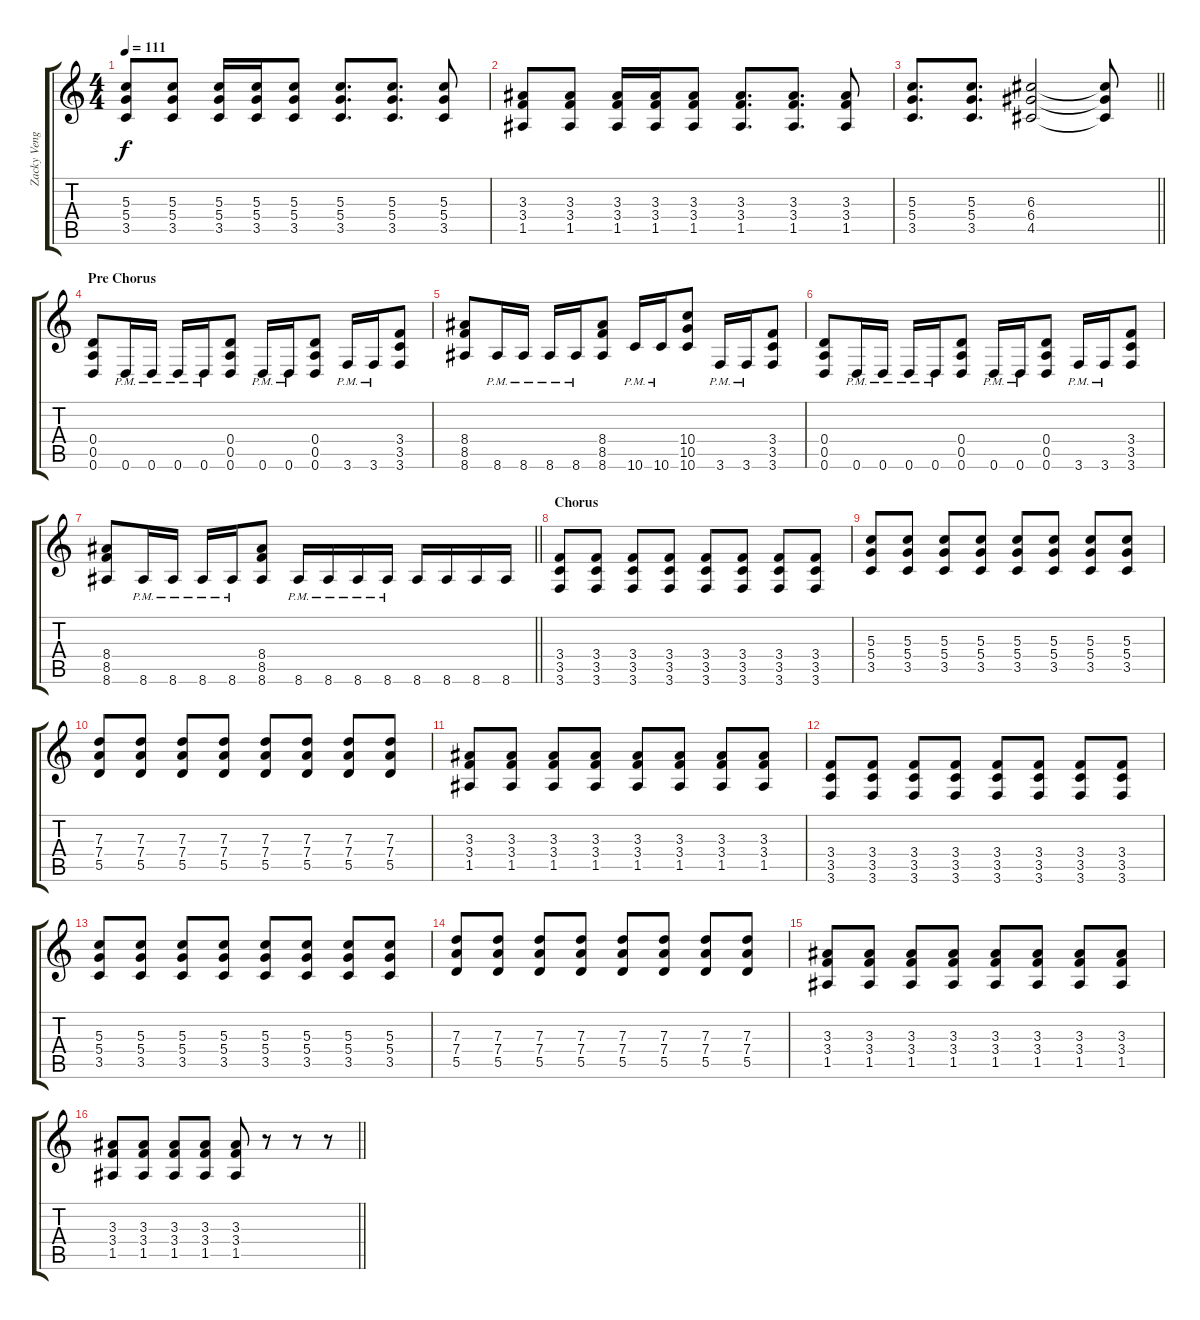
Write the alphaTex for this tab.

\track ("Zacky Vengeance" "Zacky Veng") {instrument distortionguitar}
\staff {score tabs}
\tuning (E4 B3 G3 D3 A2 D2) {hide}
\ts (4 4)
\tempo 111
\clef g2
\ks c
(5.3 5.4 3.5).8{dy f} (5.3 5.4 3.5).8 (5.3 5.4 3.5).16 (5.3 5.4 3.5).16 (5.3 5.4 3.5).8 (5.3 5.4 3.5).8{d} (5.3 5.4 3.5).8{d} (5.3 5.4 3.5).8 |
(3.3 3.4 1.5).8 (3.3 3.4 1.5).8 (3.3 3.4 1.5).16 (3.3 3.4 1.5).16 (3.3 3.4 1.5).8 (3.3 3.4 1.5).8{d} (3.3 3.4 1.5).8{d} (3.3 3.4 1.5).8 |
\barLineRight lightlight
(5.3 5.4 3.5).8{d} (5.3 5.4 3.5).8{d} (6.3 6.4 4.5).2 (6.3{t} 6.4{t} 4.5{t}).8 |
\section ("" "Pre Chorus")
(0.4 0.5 0.6).8 0.6{pm}.16 0.6{pm}.16 0.6{pm}.16 0.6{pm}.16 (0.4 0.5 0.6).8 0.6{pm}.16 0.6{pm}.16 (0.4 0.5 0.6).8 3.6{pm}.16 3.6{pm}.16 (3.4 3.5 3.6).8 |
(8.4 8.5 8.6).8 8.6{pm}.16 8.6{pm}.16 8.6{pm}.16 8.6{pm}.16 (8.4 8.5 8.6).8 10.6{pm}.16 10.6{pm}.16 (10.4 10.5 10.6).8 3.6{pm}.16 3.6{pm}.16 (3.4 3.5 3.6).8 |
(0.4 0.5 0.6).8 0.6{pm}.16 0.6{pm}.16 0.6{pm}.16 0.6{pm}.16 (0.4 0.5 0.6).8 0.6{pm}.16 0.6{pm}.16 (0.4 0.5 0.6).8 3.6{pm}.16 3.6{pm}.16 (3.4 3.5 3.6).8 |
\barLineRight lightlight
(8.4 8.5 8.6).8 8.6{pm}.16 8.6{pm}.16 8.6{pm}.16 8.6{pm}.16 (8.4 8.5 8.6).8 8.6{pm}.16 8.6{pm}.16 8.6{pm}.16 8.6{pm}.16 8.6.16 8.6.16 8.6.16 8.6.16 |
\section ("" "Chorus")
(3.4 3.5 3.6).8 (3.4 3.5 3.6).8 (3.4 3.5 3.6).8 (3.4 3.5 3.6).8 (3.4 3.5 3.6).8 (3.4 3.5 3.6).8 (3.4 3.5 3.6).8 (3.4 3.5 3.6).8 |
(5.3 5.4 3.5).8 (5.3 5.4 3.5).8 (5.3 5.4 3.5).8 (5.3 5.4 3.5).8 (5.3 5.4 3.5).8 (5.3 5.4 3.5).8 (5.3 5.4 3.5).8 (5.3 5.4 3.5).8 |
(7.3 7.4 5.5).8 (7.3 7.4 5.5).8 (7.3 7.4 5.5).8 (7.3 7.4 5.5).8 (7.3 7.4 5.5).8 (7.3 7.4 5.5).8 (7.3 7.4 5.5).8 (7.3 7.4 5.5).8 |
(3.3 3.4 1.5).8 (3.3 3.4 1.5).8 (3.3 3.4 1.5).8 (3.3 3.4 1.5).8 (3.3 3.4 1.5).8 (3.3 3.4 1.5).8 (3.3 3.4 1.5).8 (3.3 3.4 1.5).8 |
(3.4 3.5 3.6).8 (3.4 3.5 3.6).8 (3.4 3.5 3.6).8 (3.4 3.5 3.6).8 (3.4 3.5 3.6).8 (3.4 3.5 3.6).8 (3.4 3.5 3.6).8 (3.4 3.5 3.6).8 |
(5.3 5.4 3.5).8 (5.3 5.4 3.5).8 (5.3 5.4 3.5).8 (5.3 5.4 3.5).8 (5.3 5.4 3.5).8 (5.3 5.4 3.5).8 (5.3 5.4 3.5).8 (5.3 5.4 3.5).8 |
(7.3 7.4 5.5).8 (7.3 7.4 5.5).8 (7.3 7.4 5.5).8 (7.3 7.4 5.5).8 (7.3 7.4 5.5).8 (7.3 7.4 5.5).8 (7.3 7.4 5.5).8 (7.3 7.4 5.5).8 |
(3.3 3.4 1.5).8 (3.3 3.4 1.5).8 (3.3 3.4 1.5).8 (3.3 3.4 1.5).8 (3.3 3.4 1.5).8 (3.3 3.4 1.5).8 (3.3 3.4 1.5).8 (3.3 3.4 1.5).8 |
\barLineRight lightlight
(3.3 3.4 1.5).8 (3.3 3.4 1.5).8 (3.3 3.4 1.5).8 (3.3 3.4 1.5).8 (3.3 3.4 1.5).8 r.8 r.8 r.8
